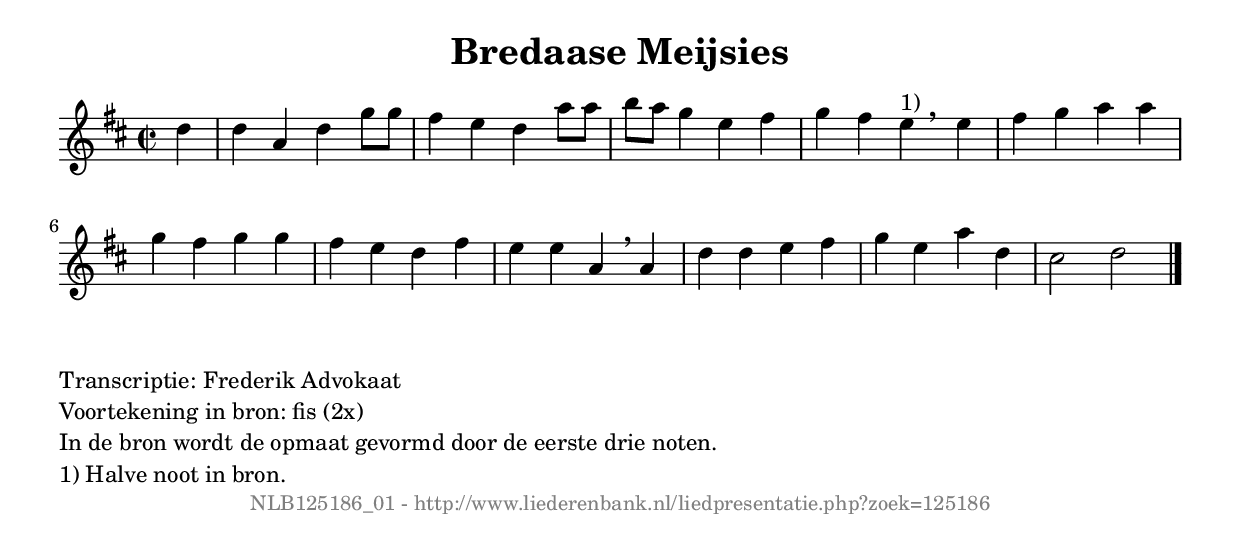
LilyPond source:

%
% produced by wce2krn 1.64 (7 June 2014)
%
\version"2.16"
#(append! paper-alist '(("long" . (cons (* 210 mm) (* 2000 mm)))))
#(set-default-paper-size "long")
sb = {\breathe}
mBreak = {\breathe }
bBreak = {\breathe }
x = {\once\override NoteHead #'style = #'cross }
gl=\glissando
itime={\override Staff.TimeSignature #'stencil = ##f }
ficta = {\once\set suggestAccidentals = ##t}
fine = {\once\override Score.RehearsalMark #'self-alignment-X = #1 \mark \markup {\italic{Fine}}}
dc = {\once\override Score.RehearsalMark #'self-alignment-X = #1 \mark \markup {\italic{D.C.}}}
dcf = {\once\override Score.RehearsalMark #'self-alignment-X = #1 \mark \markup {\italic{D.C. al Fine}}}
dcc = {\once\override Score.RehearsalMark #'self-alignment-X = #1 \mark \markup {\italic{D.C. al Coda}}}
ds = {\once\override Score.RehearsalMark #'self-alignment-X = #1 \mark \markup {\italic{D.S.}}}
dsf = {\once\override Score.RehearsalMark #'self-alignment-X = #1 \mark \markup {\italic{D.S. al Fine}}}
dsc = {\once\override Score.RehearsalMark #'self-alignment-X = #1 \mark \markup {\italic{D.S. al Coda}}}
pv = {\set Score.repeatCommands = #'((volta "1"))}
sv = {\set Score.repeatCommands = #'((volta "2"))}
tv = {\set Score.repeatCommands = #'((volta "3"))}
qv = {\set Score.repeatCommands = #'((volta "4"))}
xv = {\set Score.repeatCommands = #'((volta #f))}
\header{ tagline = ""
title = "Bredaase Meijsies"
}
\score {{
\key d \major
\relative g'
{
\set melismaBusyProperties = #'()
\partial 32*8
\time 2/2
\tempo 4=120
\override Score.MetronomeMark #'transparent = ##t
\override Score.RehearsalMark #'break-visibility = #(vector #t #t #f)
d'4 | d a d g8 g fis4 e d a'8 a b a g4 e fis g fis e4^"1)" \bar ":|" \bBreak
e4 | fis g a a g fis g g fis e d fis e e a, \sb a d d e fis g e a d, cis2 d \bar "|."
 }}
 \midi { }
 \layout {
            indent = 0.0\cm
}
}
\markup { \wordwrap-string #" 
Transcriptie: Frederik Advokaat

Voortekening in bron: fis (2x)

In de bron wordt de opmaat gevormd door de eerste drie noten.

1) Halve noot in bron.
"}
\markup { \vspace #0 } \markup { \with-color #grey \fill-line { \center-column { \smaller "NLB125186_01 - http://www.liederenbank.nl/liedpresentatie.php?zoek=125186" } } }
